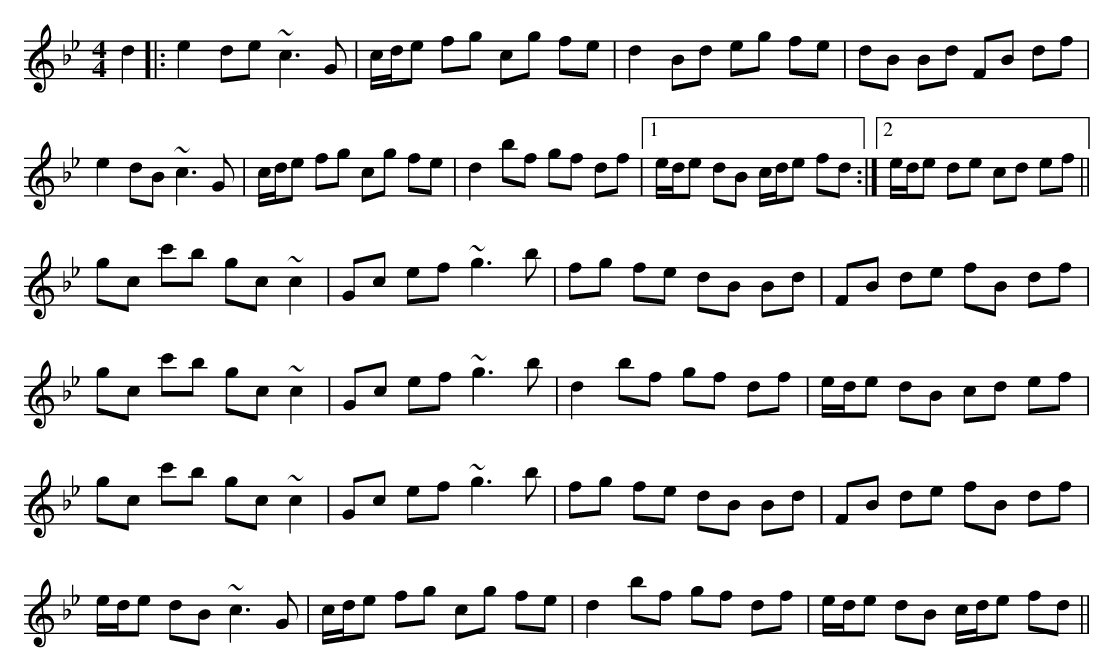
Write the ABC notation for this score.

X:1
M:4/4
K:Gmin
d2|:e2de ~c3G|c/d/e fg cg fe|d2 Bd eg fe|dB Bd FB df|
e2 dB ~c3G|c/d/e fg cg fe|d2bf gf df|1 e/d/e dB c/d/e fd:|2 e/d/e de cd ef||
gc c'b gc ~c2|Gc ef ~g3b|fg fe dB Bd|FB de fB df|
gc c'b gc ~c2|Gc ef ~g3b|d2bf gf df|e/d/e dB cd ef|
gc c'b gc ~c2|Gc ef ~g3b|fg fe dB Bd|FB de fB df|
e/d/e dB ~c3G|c/d/e fg cg fe|d2bf gf df| e/d/e dB c/d/e fd||
